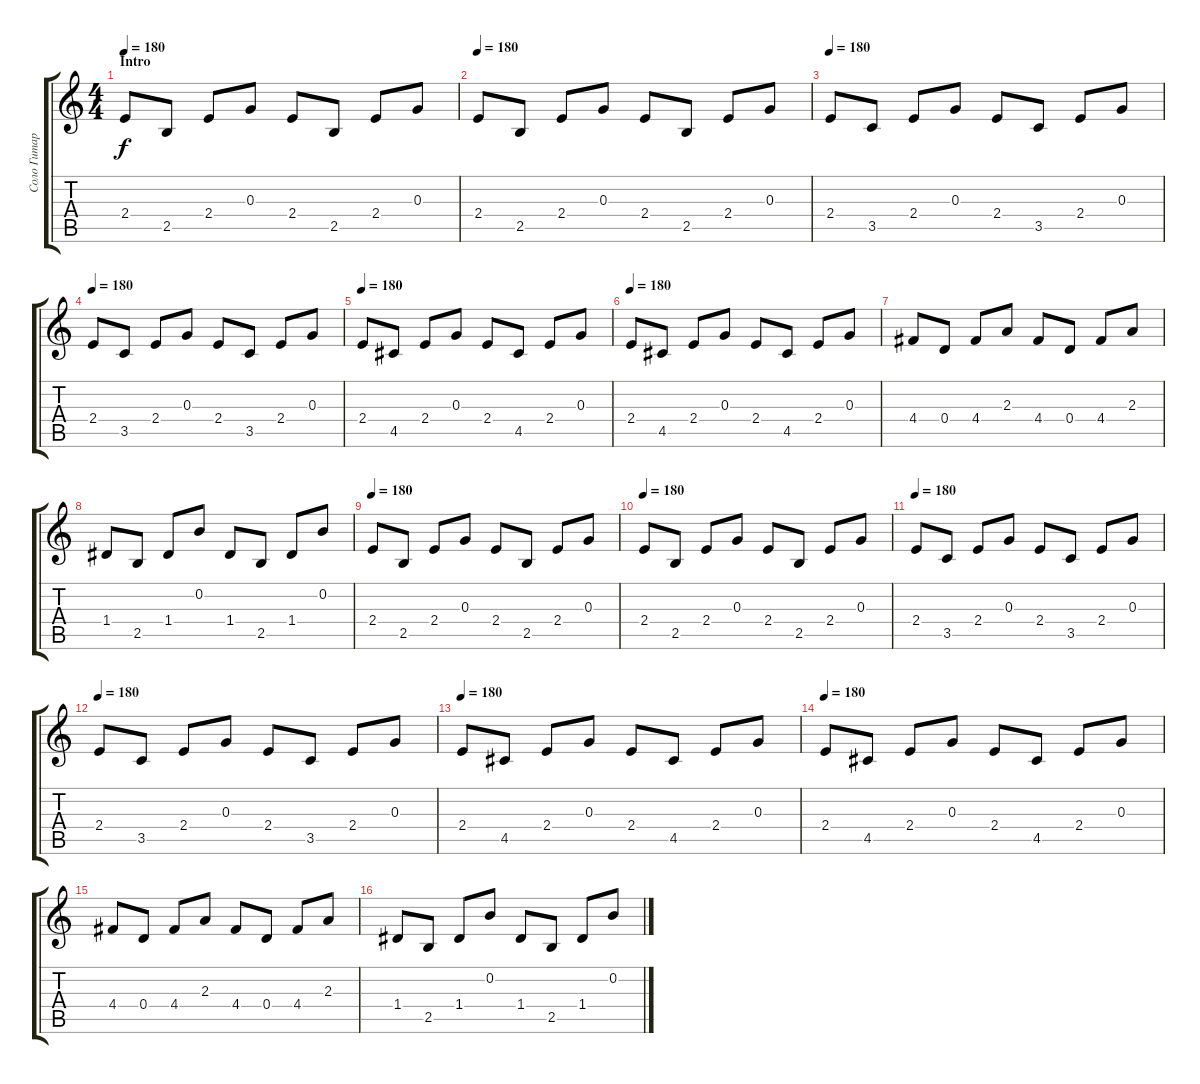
\track ("Соло Гитара Clean" "Соло Гитар") {instrument electricguitarclean}
\staff {score tabs}
\tuning (E4 B3 G3 D3 A2 E2) {hide}
\ts (4 4)
\section ("" "Intro")
\tempo 180
\clef g2
\ks c
2.4.8{dy f instrument electricguitarclean} 2.5.8 2.4.8 0.3.8 2.4.8 2.5.8 2.4.8 0.3.8 |
\tempo 180
2.4.8 2.5.8 2.4.8 0.3.8 2.4.8 2.5.8 2.4.8 0.3.8 |
\tempo 180
2.4.8 3.5.8 2.4.8 0.3.8 2.4.8 3.5.8 2.4.8 0.3.8 |
\tempo 180
2.4.8 3.5.8 2.4.8 0.3.8 2.4.8 3.5.8 2.4.8 0.3.8 |
\tempo 180
2.4.8 4.5.8 2.4.8 0.3.8 2.4.8 4.5.8 2.4.8 0.3.8 |
\tempo 180
2.4.8 4.5.8 2.4.8 0.3.8 2.4.8 4.5.8 2.4.8 0.3.8 |
4.4.8 0.4.8 4.4.8 2.3.8 4.4.8 0.4.8 4.4.8 2.3.8 |
1.4.8 2.5.8 1.4.8 0.2.8 1.4.8 2.5.8 1.4.8 0.2.8 |
\tempo 180
2.4.8 2.5.8 2.4.8 0.3.8 2.4.8 2.5.8 2.4.8 0.3.8 |
\tempo 180
2.4.8 2.5.8 2.4.8 0.3.8 2.4.8 2.5.8 2.4.8 0.3.8 |
\tempo 180
2.4.8 3.5.8 2.4.8 0.3.8 2.4.8 3.5.8 2.4.8 0.3.8 |
\tempo 180
2.4.8 3.5.8 2.4.8 0.3.8 2.4.8 3.5.8 2.4.8 0.3.8 |
\tempo 180
2.4.8 4.5.8 2.4.8 0.3.8 2.4.8 4.5.8 2.4.8 0.3.8 |
\tempo 180
2.4.8 4.5.8 2.4.8 0.3.8 2.4.8 4.5.8 2.4.8 0.3.8 |
4.4.8 0.4.8 4.4.8 2.3.8 4.4.8 0.4.8 4.4.8 2.3.8 |
1.4.8 2.5.8 1.4.8 0.2.8 1.4.8 2.5.8 1.4.8 0.2.8
